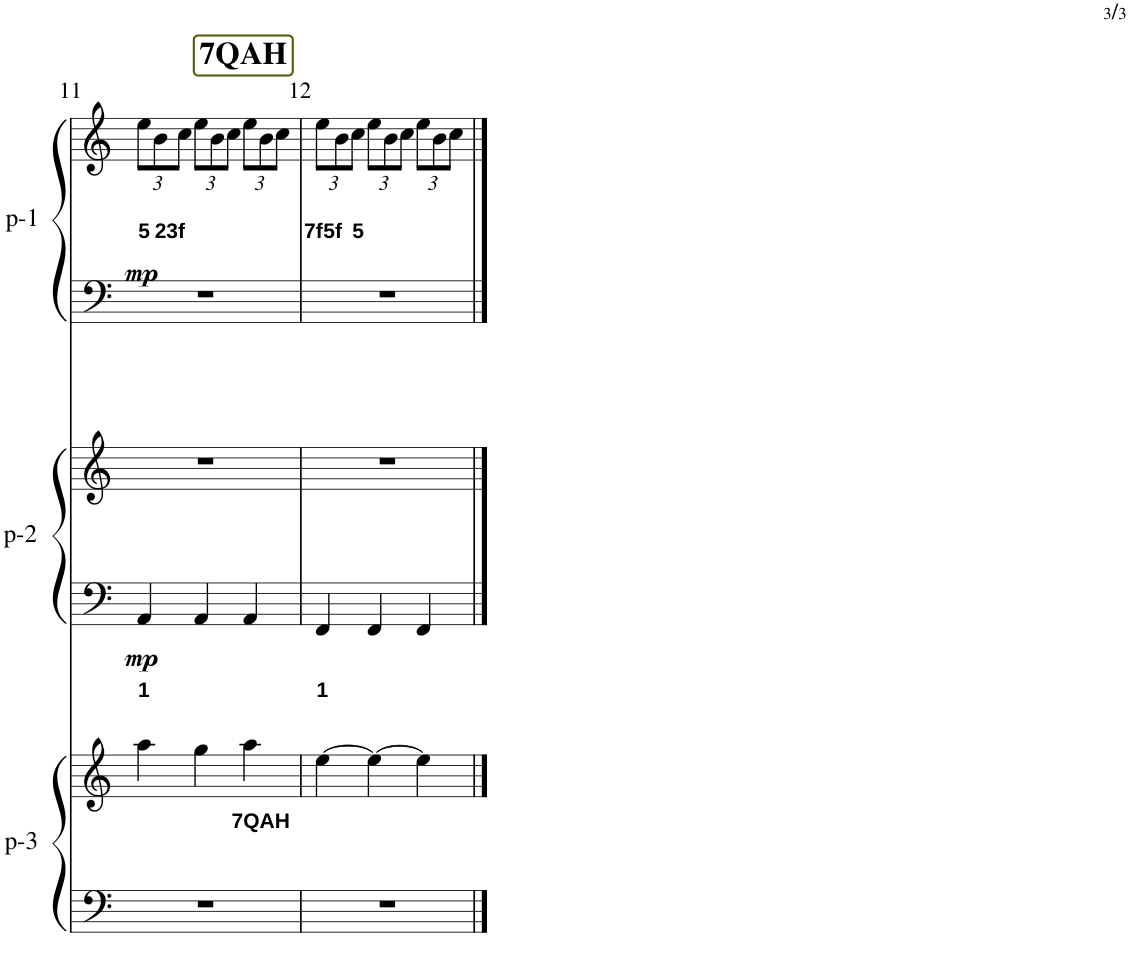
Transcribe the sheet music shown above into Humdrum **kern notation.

**kern	**kern	**text	**kern	**text	**kern	**dynam	**kern	**kern	**text	**dynam
*part3	*part3	*part3	*part2	*part2	*part2	*part2	*part1	*part1	*part1	*part1
*staff6	*staff5	*staff5	*staff4	*staff4	*staff3	*staff3/4	*staff2	*staff1	*staff1	*staff1/2
*I"p-3	*	*	*I"p-2	*	*	*	*I"p-1	*	*	*
*I'p-3	*	*	*I'p-2	*	*	*	*I'p-1	*	*	*
!!LO:PB:g=z
*clefF4	*clefG2	*	*clefF4	*	*clefG2	*	*clefF4	*clefG2	*	*
*k[]	*k[]	*	*k[]	*	*k[]	*	*k[]	*k[]	*	*
*M3/4	*M3/4	*	*M3/4	*	*M3/4	*	*M3/4	*M3/4	*	*
!!LO:REH:place=s1:a:B:cj:fs=15:t=7QAH:qo=2
=11	=11	=11	=11	=11	=11	=11	=11	=11	=11	=11
!	!	!	!	!LO:LY:b	!	!	!	!	!	!
*	*	*	*	*	*	*	*	*Xbrackettup	*	*
!	!	!	!	!	!	!LO:DY:b=2	!	!	!LO:LY:b	!LO:DY:b
2.r	4aa\	.	4AA/	1	2.r	mp	2.r	12ee\L	5	mp
!	!	!	!	!	!	!	!	!	!LO:LY:b	!
.	.	.	.	.	.	.	.	12b\	2	.
!	!	!	!	!	!	!	!	!	!LO:LY:b	!
.	.	.	.	.	.	.	.	12cc\J	3f	.
.	4gg\	.	4AA/	.	.	.	.	12ee\L	.	.
.	.	.	.	.	.	.	.	12b\	.	.
.	.	.	.	.	.	.	.	12cc\J	.	.
!	!	!LO:LY:b	!	!	!	!	!	!	!	!
.	4aa\	7QAH	4AA/	.	.	.	.	12ee\L	.	.
.	.	.	.	.	.	.	.	12b\	.	.
.	.	.	.	.	.	.	.	12cc\J	.	.
=12	=12	=12	=12	=12	=12	=12	=12	=12	=12	=12
!	!	!	!	!LO:LY:b	!	!	!	!	!LO:LY:b	!
2.r	[4ee\	.	4FF/	1	2.r	.	2.r	12ee\L	7f	.
!	!	!	!	!	!	!	!	!	!LO:LY:b	!
.	.	.	.	.	.	.	.	12b\	5f	.
!	!	!	!	!	!	!	!	!	!LO:LY:b	!
.	.	.	.	.	.	.	.	12cc\J	5	.
.	4ee\_	.	4FF/	.	.	.	.	12ee\L	.	.
.	.	.	.	.	.	.	.	12b\	.	.
.	.	.	.	.	.	.	.	12cc\J	.	.
.	4ee\]	.	4FF/	.	.	.	.	12ee\L	.	.
.	.	.	.	.	.	.	.	12b\	.	.
.	.	.	.	.	.	.	.	12cc\J	.	.
==	==	==	==	==	==	==	==	==	==	==
*-	*-	*-	*-	*-	*-	*-	*-	*-	*-	*-
